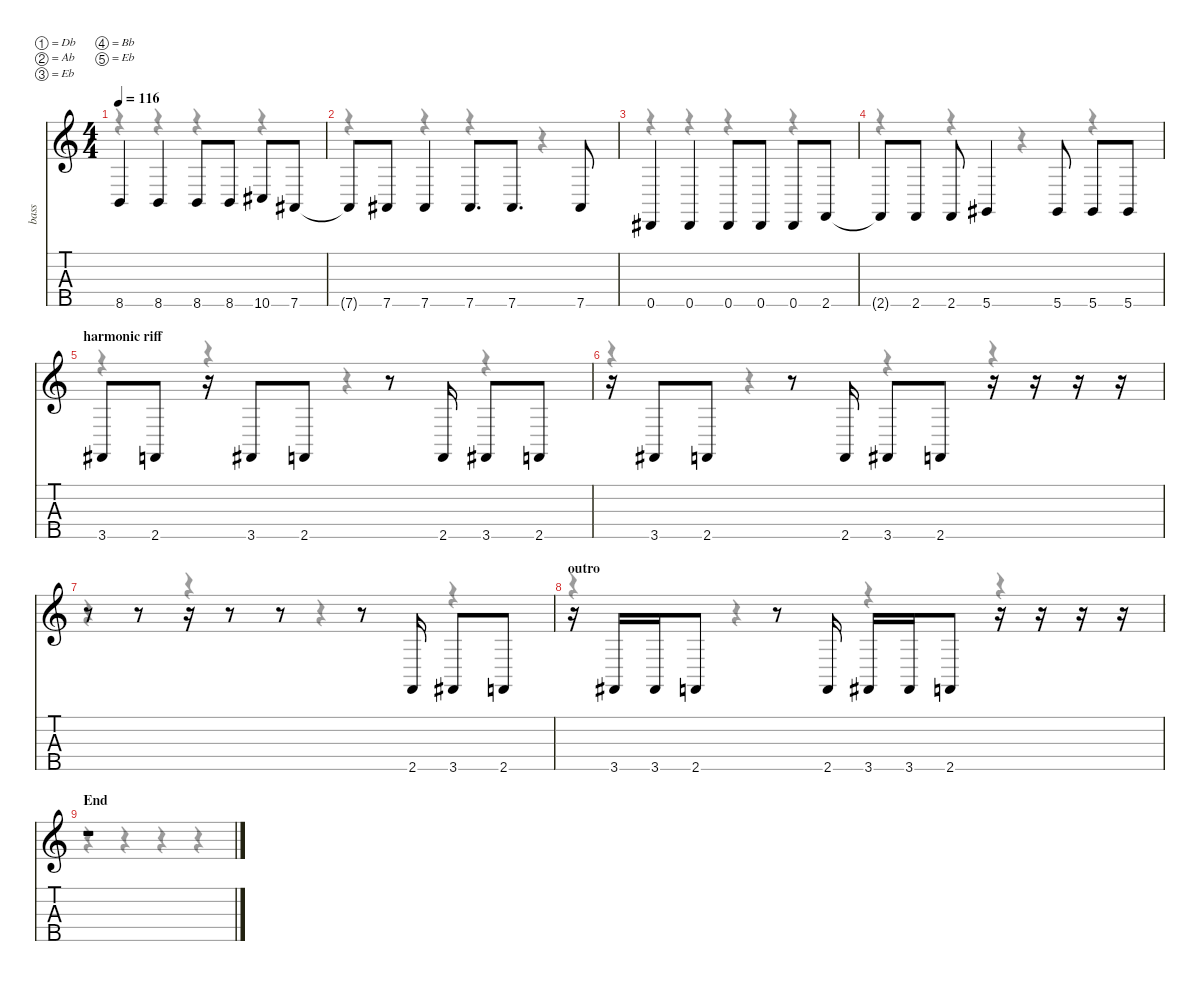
\defaultSystemsLayout 4
\hideDynamics
\bracketExtendMode nobrackets
\track ("Bass" "bass") {instrument distortionguitar}
\staff {score tabs}
\tuning (Db3 Ab2 Eb2 Bb1 Eb1)
\voice
\ts (4 4)
\tempo 116
\clef g2
\ks c
8.5.4{dy f} 8.5.4 8.5.8 8.5.8 10.5{acc #}.8 7.5{acc #}.8 |
7.5{t acc #}.8 7.5{acc #}.8 7.5{acc #}.4 7.5{acc #}.8{d} 7.5{acc #}.8{d} 7.5{acc #}.8 |
0.5{acc #}.4 0.5{acc #}.4 0.5{acc #}.8 0.5{acc #}.8 0.5{acc #}.8 2.5.8 |
2.5{t}.8 2.5.8 2.5.8 5.5{acc #}.4 5.5{acc #}.8 5.5{acc #}.8 5.5{acc #}.8 |
\section ("" "harmonic riff")
3.5{acc #}.8 2.5.8 r.16 3.5{acc #}.8 2.5.8 r.8 2.5.16 3.5{acc #}.8 2.5.8 |
r.16 3.5{acc #}.8 2.5.8 r.8 2.5.16 3.5{acc #}.8 2.5.8 r.16 r.16 r.16 r.16 |
r.8 r.8 r.16 r.8 r.8 r.8 2.5.16 3.5{acc #}.8 2.5.8 |
\section ("" "outro")
r.16 3.5{acc #}.16 3.5{acc #}.16 2.5.8 r.8 2.5.16 3.5{acc #}.16 3.5{acc #}.16 2.5.8 r.16 r.16 r.16 r.16 |
\section ("" "End")
r.1
\voice
\clef g2
\ottava regular
\simile none
\ks c
r.4{dy mf} r.4 r.4 r.4 |
r.4 r.4 r.4 r.4 |
r.4 r.4 r.4 r.4 |
r.4 r.4 r.4 r.4 |
r.4 r.4 r.4 r.4 |
r.4 r.4 r.4 r.4 |
r.4 r.4 r.4 r.4 |
r.4 r.4 r.4 r.4 |
r.4 r.4 r.4 r.4
